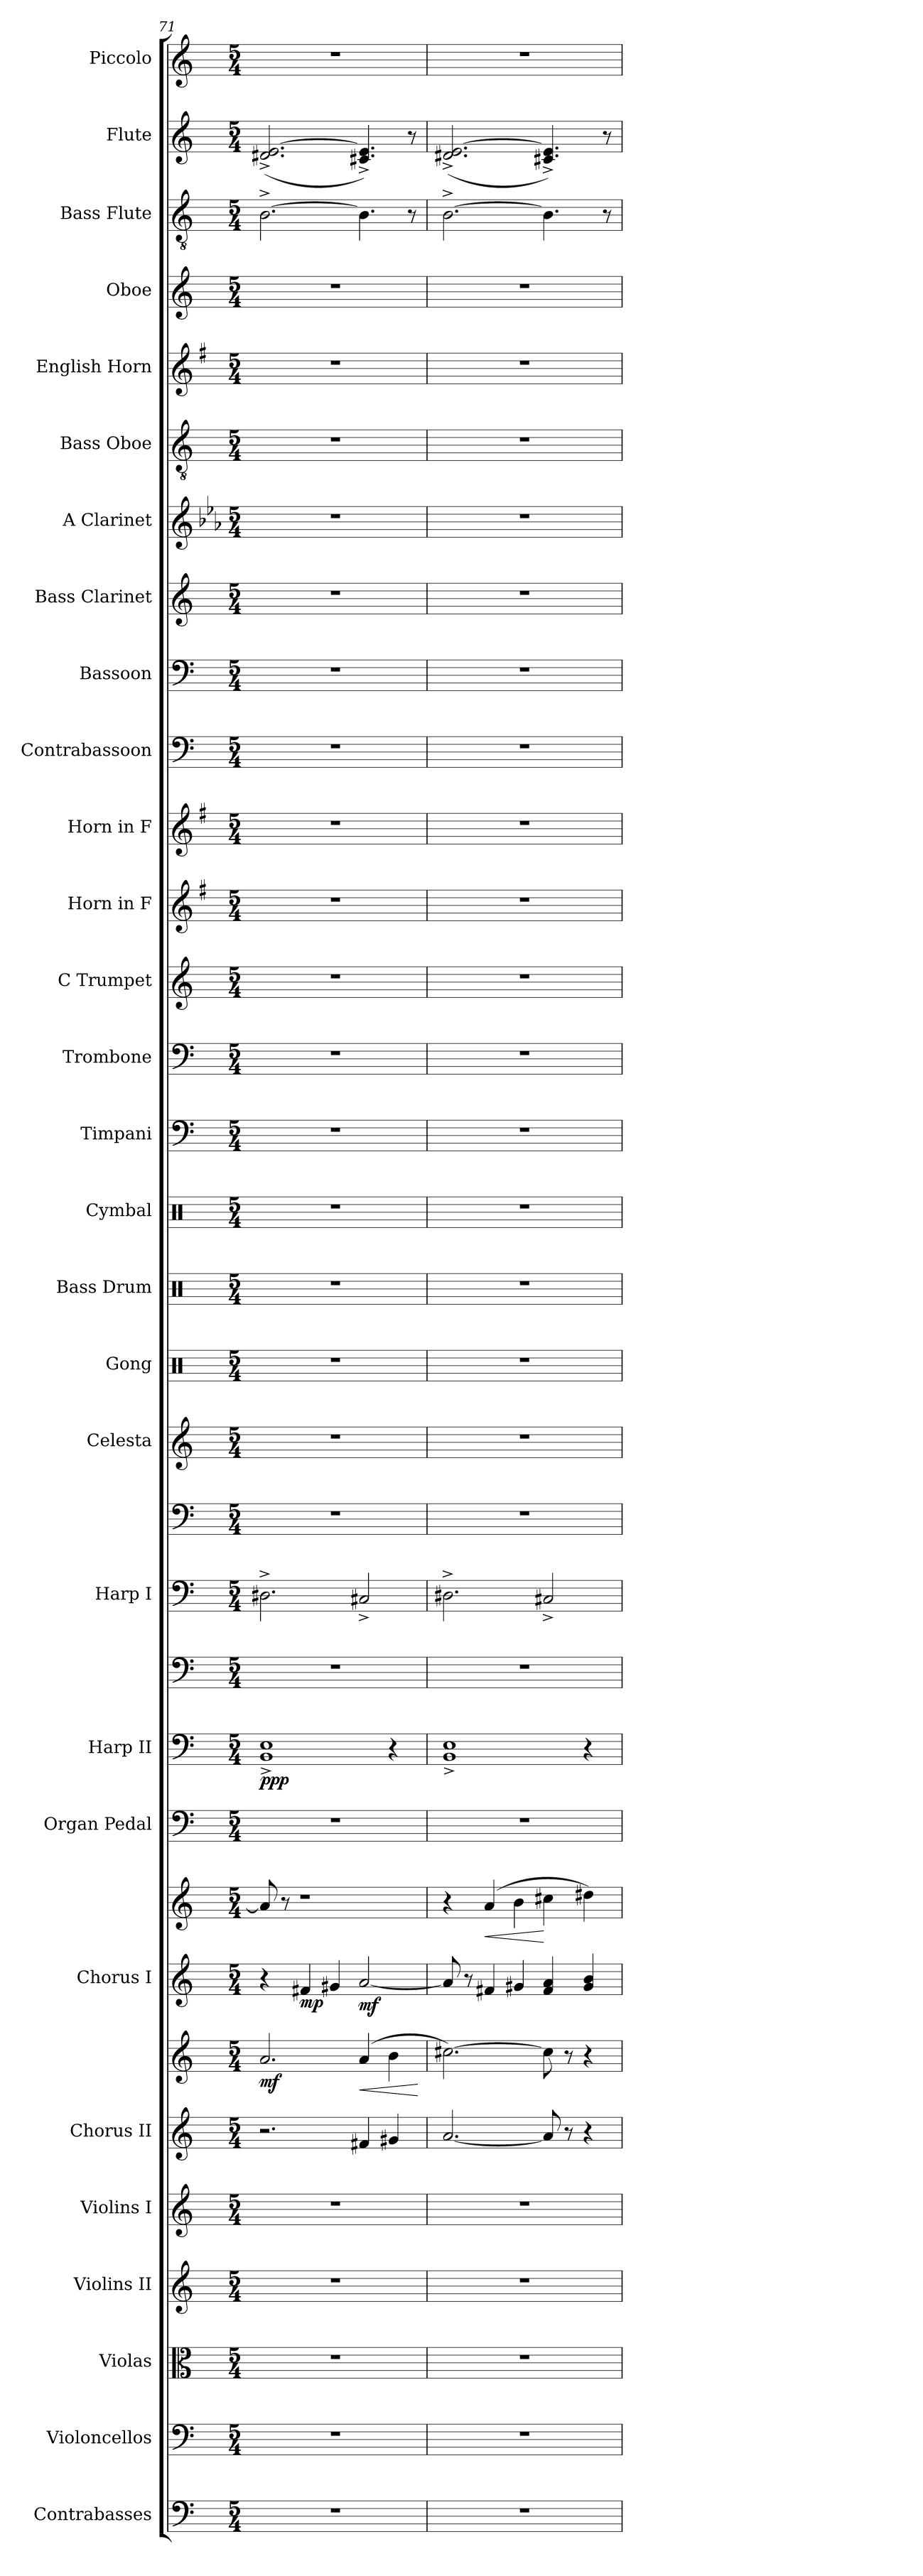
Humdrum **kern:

**kern	**kern	**kern	**kern	**kern	**kern	**kern	**dynam	**kern	**kern	**dynam	**kern	**kern	**kern	**dynam	**kern	**kern	**kern	**kern	**kern	**kern	**kern	**kern	**kern	**kern	**kern	**kern	**kern	**kern	**kern	**kern	**kern	**kern	**kern	**kern	**kern
*part29	*part28	*part27	*part26	*part25	*part24	*part24	*part24	*part23	*part23	*part23	*part22	*part21	*part21	*part21	*part20	*part20	*part19	*part18	*part17	*part16	*part15	*part14	*part13	*part12	*part11	*part10	*part9	*part8	*part7	*part6	*part5	*part4	*part3	*part2	*part1
*staff33	*staff32	*staff31	*staff30	*staff29	*staff28	*staff27	*staff27/28	*staff26	*staff25	*staff25/26	*staff24	*staff23	*staff22	*staff22/23	*staff21	*staff20	*staff19	*staff18	*staff17	*staff16	*staff15	*staff14	*staff13	*staff12	*staff11	*staff10	*staff9	*staff8	*staff7	*staff6	*staff5	*staff4	*staff3	*staff2	*staff1
*I"Contrabasses	*I"Violoncellos	*I"Violas	*I"Violins II	*I"Violins I	*I"Chorus II	*	*	*I"Chorus I	*	*	*I"Organ Pedal	*I"Harp II	*	*	*I"Harp I	*	*I"Celesta	*I"Gong	*I"Bass Drum	*I"Cymbal	*I"Timpani	*I"Trombone	*I"C Trumpet	*I"Horn in F	*I"Horn in F	*I"Contrabassoon	*I"Bassoon	*I"Bass Clarinet	*I"A Clarinet	*I"Bass Oboe	*I"English Horn	*I"Oboe	*I"Bass Flute	*I"Flute	*I"Piccolo
*I'Cbs.	*I'Vcs.	*I'Vlas.	*I'Vlns.	*I'Vlns.	*I'Chr.	*	*	*I'Chr.	*	*	*I'Org.	*I'Hrp.	*	*	*I'Hrp.	*	*I'Cel.	*I'Gng.	*I'B. Dr.	*I'Cym.	*I'Timp.	*I'Tbn.	*I'C Tpt.	*	*	*I'Cbsn.	*I'Bsn.	*I'B. Cl.	*I'A Cl.	*	*I'E. Hn.	*I'Ob.	*I'B. Fl.	*I'Fl.	*I'Picc.
*clefF4	*clefF4	*clefC3	*clefG2	*clefG2	*clefG2	*clefG2	*	*clefG2	*clefG2	*	*clefF4	*clefF4	*clefF4	*	*clefF4	*clefF4	*clefG2	*clefX	*clefX	*clefX	*clefF4	*clefF4	*clefG2	*clefG2	*clefG2	*clefF4	*clefF4	*clefG2	*clefG2	*clefGv2	*clefG2	*clefG2	*clefGv2	*clefG2	*clefG2
*ITrd7c12	*	*	*	*	*	*	*	*	*	*	*	*	*	*	*	*	*ITrd-7c-12	*	*	*	*	*	*	*ITrd4c7	*ITrd4c7	*ITrd7c12	*	*ITrd8c14	*ITrd2c3	*	*ITrd4c7	*	*	*	*ITrd-7c-12
*k[]	*k[]	*k[]	*k[]	*k[]	*k[]	*k[]	*	*k[]	*k[]	*	*k[]	*k[]	*k[]	*	*k[]	*k[]	*k[]	*k[]	*k[]	*k[]	*k[]	*k[]	*k[]	*k[]	*k[]	*k[]	*k[]	*k[]	*k[]	*k[]	*k[]	*k[]	*k[]	*k[]	*k[]
*M5/4	*M5/4	*M5/4	*M5/4	*M5/4	*M5/4	*M5/4	*	*M5/4	*M5/4	*	*M5/4	*M5/4	*M5/4	*	*M5/4	*M5/4	*M5/4	*M5/4	*M5/4	*M5/4	*M5/4	*M5/4	*M5/4	*M5/4	*M5/4	*M5/4	*M5/4	*M5/4	*M5/4	*M5/4	*M5/4	*M5/4	*M5/4	*M5/4	*M5/4
=71	=71	=71	=71	=71	=71	=71	=71	=71	=71	=71	=71	=71	=71	=71	=71	=71	=71	=71	=71	=71	=71	=71	=71	=71	=71	=71	=71	=71	=71	=71	=71	=71	=71	=71	=71
!	!	!	!	!	!	!	!LO:DY:b	!	!	!	!	!	!	!LO:DY:b=2	!	!	!	!	!	!	!	!	!	!	!	!	!	!	!	!	!	!	!	!	!
4%5r	4%5r	4%5r	4%5r	4%5r	2.r	2.a/	mf	4r	8a/]	.	4%5r	1BB^ 1E^	4%5r	ppp	2.D#X^\	4%5r	4%5r	4%5r	4%5r	4%5r	4%5r	4%5r	4%5r	4%5r	4%5r	4%5r	4%5r	4%5r	4%5r	4%5r	4%5r	4%5r	[2.B^\	(2.d#X/^ [2.e/^	4%5r
.	.	.	.	.	.	.	.	.	8r	.	.	.	.	.	.	.	.	.	.	.	.	.	.	.	.	.	.	.	.	.	.	.	.	.	.
!	!	!	!	!	!	!	!	!	!	!LO:DY:b=2	!	!	!	!	!	!	!	!	!	!	!	!	!	!	!	!	!	!	!	!	!	!	!	!	!
.	.	.	.	.	.	.	.	4f#X/	1r	mp	.	.	.	.	.	.	.	.	.	.	.	.	.	.	.	.	.	.	.	.	.	.	.	.	.
.	.	.	.	.	.	.	.	4g#X/	.	.	.	.	.	.	.	.	.	.	.	.	.	.	.	.	.	.	.	.	.	.	.	.	.	.	.
!	!	!	!	!	!	!	!LO:HP:b	!	!	!	!	!	!	!	!	!	!	!	!	!	!	!	!	!	!	!	!	!	!	!	!	!	!	!	!
!	!	!	!	!	!	!	!LO:DY:n=1:b=2	!	!	!	!	!	!	!	!	!	!	!	!	!	!	!	!	!	!	!	!	!	!	!	!	!	!	!	!
!	!	!	!	!	!	!	!LO:DY:n=2:b	!	!	!LO:DY:b=2	!	!	!	!	!	!	!	!	!	!	!	!	!	!	!	!	!	!	!	!	!	!	!	!	!
.	.	.	.	.	4f#X/	(4a/	< mp mp	[2a/	.	mf	.	.	.	.	2C#X^/	.	.	.	.	.	.	.	.	.	.	.	.	.	.	.	.	.	4.B\]	4.c#X/^ 4.e/]^)	.
.	.	.	.	.	4g#X/	4b\	.	.	.	.	.	4r	.	.	.	.	.	.	.	.	.	.	.	.	.	.	.	.	.	.	.	.	.	.	.
.	.	.	.	.	.	.	.	.	.	.	.	.	.	.	.	.	.	.	.	.	.	.	.	.	.	.	.	.	.	.	.	.	8r	8r	.
.	.	.	.	.	.	.	[	.	.	.	.	.	.	.	.	.	.	.	.	.	.	.	.	.	.	.	.	.	.	.	.	.	.	.	.
=72	=72	=72	=72	=72	=72	=72	=72	=72	=72	=72	=72	=72	=72	=72	=72	=72	=72	=72	=72	=72	=72	=72	=72	=72	=72	=72	=72	=72	=72	=72	=72	=72	=72	=72	=72
!	!	!	!	!	!	!	!LO:DY:b=2	!	!	!	!	!	!	!	!	!	!	!	!	!	!	!	!	!	!	!	!	!	!	!	!	!	!	!	!
!	!	!	!	!	!	!	!LO:DY:n=1:b	!	!	!	!	!	!	!	!	!	!	!	!	!	!	!	!	!	!	!	!	!	!	!	!	!	!	!	!
4%5r	4%5r	4%5r	4%5r	4%5r	[2.a/	[2.cc#X\)	mf mf	8a/]	4r	.	4%5r	1BB^ 1E^	4%5r	.	2.D#X^\	4%5r	4%5r	4%5r	4%5r	4%5r	4%5r	4%5r	4%5r	4%5r	4%5r	4%5r	4%5r	4%5r	4%5r	4%5r	4%5r	4%5r	[2.B^\	(2.d#X/^ [2.e/^	4%5r
.	.	.	.	.	.	.	.	8r	.	.	.	.	.	.	.	.	.	.	.	.	.	.	.	.	.	.	.	.	.	.	.	.	.	.	.
!	!	!	!	!	!	!	!	!	!	!LO:HP:b	!	!	!	!	!	!	!	!	!	!	!	!	!	!	!	!	!	!	!	!	!	!	!	!	!
!	!	!	!	!	!	!	!	!	!	!LO:DY:n=1:b=2	!	!	!	!	!	!	!	!	!	!	!	!	!	!	!	!	!	!	!	!	!	!	!	!	!
!	!	!	!	!	!	!	!	!	!	!LO:DY:n=2:b	!	!	!	!	!	!	!	!	!	!	!	!	!	!	!	!	!	!	!	!	!	!	!	!	!
.	.	.	.	.	.	.	.	4f#X/	(4a/	< mp mp	.	.	.	.	.	.	.	.	.	.	.	.	.	.	.	.	.	.	.	.	.	.	.	.	.
.	.	.	.	.	.	.	.	4g#X/	4b\	.	.	.	.	.	.	.	.	.	.	.	.	.	.	.	.	.	.	.	.	.	.	.	.	.	.
!	!	!	!	!	!	!	!	!	!	!LO:DY:n=3:b=2	!	!	!	!	!	!	!	!	!	!	!	!	!	!	!	!	!	!	!	!	!	!	!	!	!
!	!	!	!	!	!	!	!	!	!	!LO:DY:n=4:b	!	!	!	!	!	!	!	!	!	!	!	!	!	!	!	!	!	!	!	!	!	!	!	!	!
.	.	.	.	.	8a/]	8cc#\]	.	4f#/ 4a/	4cc#X\	[ mf mf	.	.	.	.	2C#X^/	.	.	.	.	.	.	.	.	.	.	.	.	.	.	.	.	.	4.B\]	4.c#X/^ 4.e/]^)	.
.	.	.	.	.	8r	8r	.	.	.	.	.	.	.	.	.	.	.	.	.	.	.	.	.	.	.	.	.	.	.	.	.	.	.	.	.
.	.	.	.	.	4r	4r	.	4g#/ 4b/	4dd#X\)	.	.	4r	.	.	.	.	.	.	.	.	.	.	.	.	.	.	.	.	.	.	.	.	.	.	.
.	.	.	.	.	.	.	.	.	.	.	.	.	.	.	.	.	.	.	.	.	.	.	.	.	.	.	.	.	.	.	.	.	8r	8r	.
=	=	=	=	=	=	=	=	=	=	=	=	=	=	=	=	=	=	=	=	=	=	=	=	=	=	=	=	=	=	=	=	=	=	=	=
*-	*-	*-	*-	*-	*-	*-	*-	*-	*-	*-	*-	*-	*-	*-	*-	*-	*-	*-	*-	*-	*-	*-	*-	*-	*-	*-	*-	*-	*-	*-	*-	*-	*-	*-	*-
